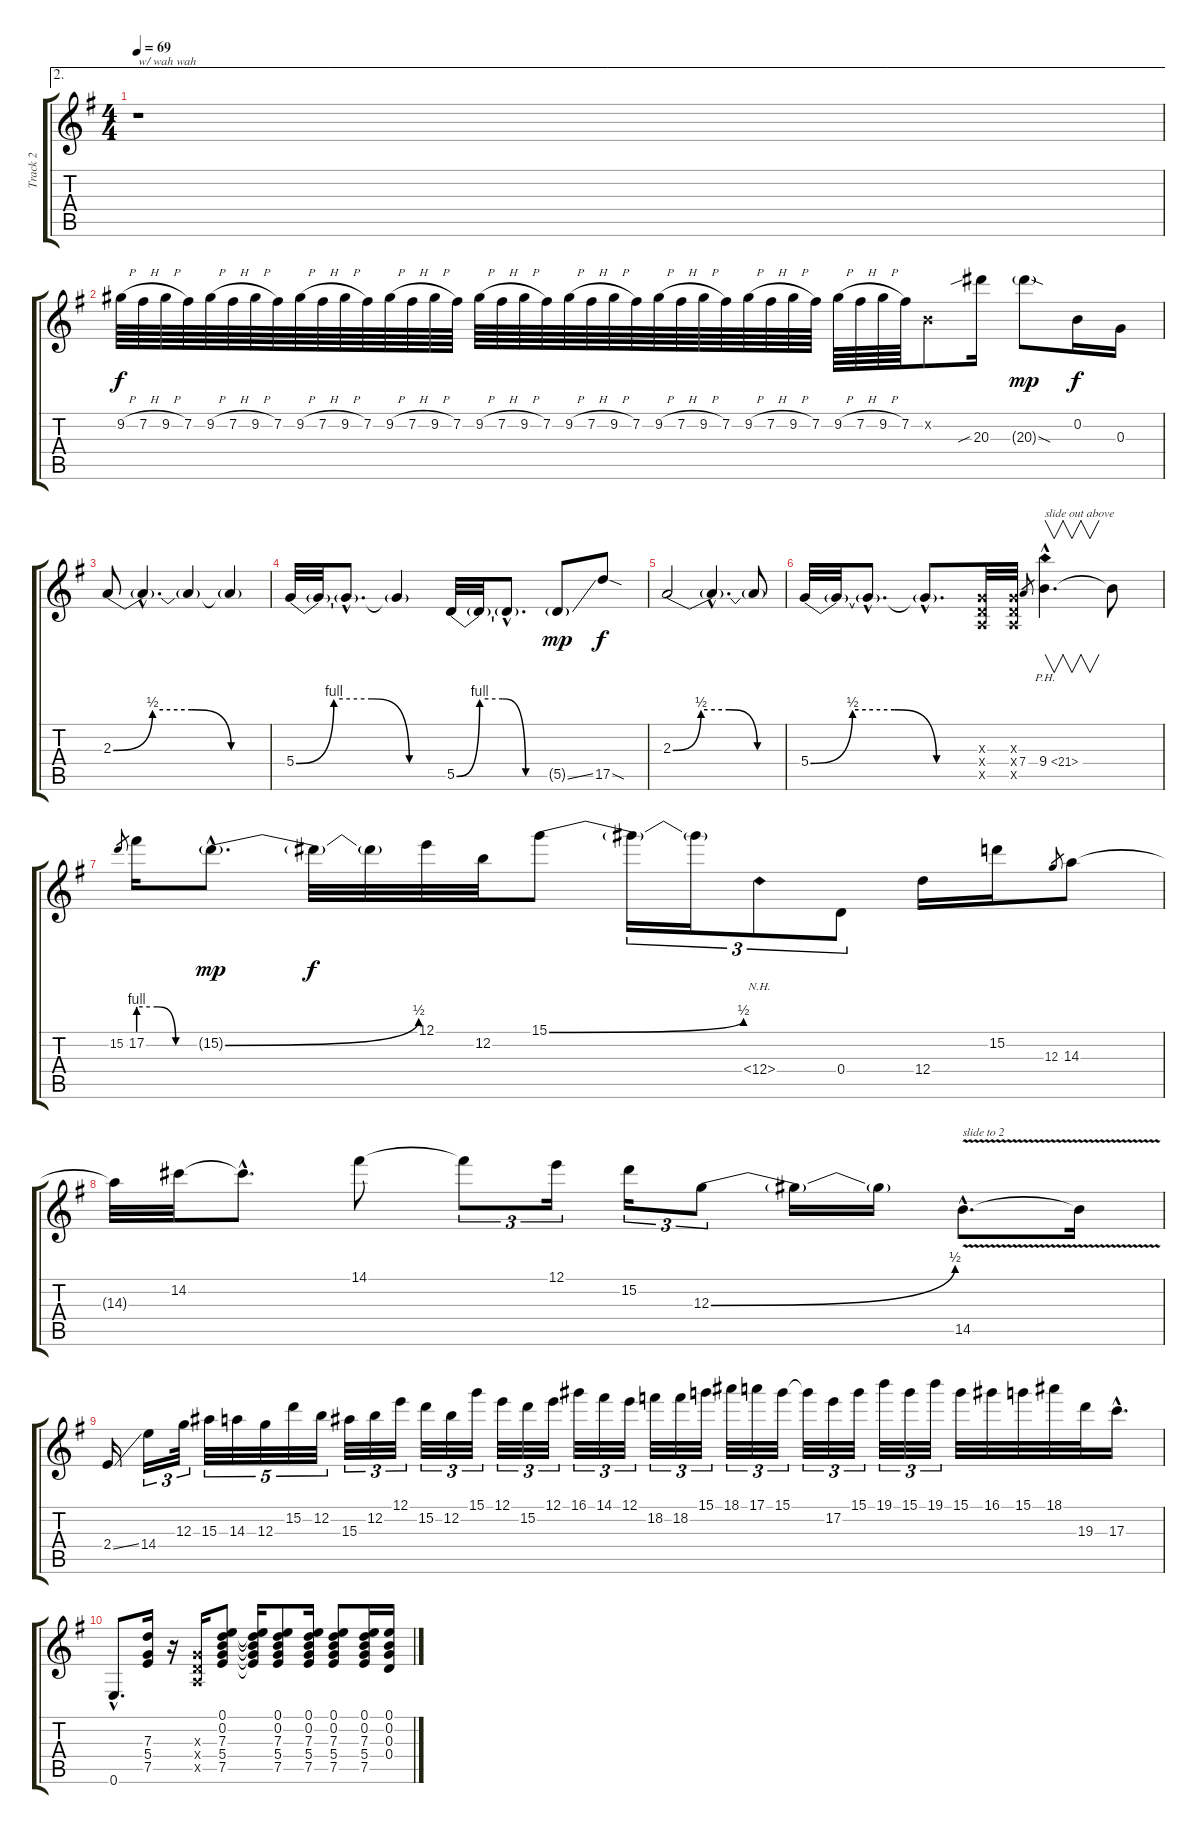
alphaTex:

\track ("Track 2" "Track 2") {instrument distortionguitar}
\staff {score tabs}
\tuning (E4 B3 G3 D3 A2 E2) {hide}
\ae 2
\ts (4 4)
\tempo 69
\clef g2
\ks g
r.1{txt "w/ wah wah" dy f} |
9.2{h}.64 7.2{h}.64 9.2{h}.64 7.2.64 9.2{h}.64 7.2{h}.64 9.2{h}.64 7.2.64 9.2{h}.64 7.2{h}.64 9.2{h}.64 7.2.64 9.2{h}.64 7.2{h}.64 9.2{h}.64 7.2.64 9.2{h}.64 7.2{h}.64 9.2{h}.64 7.2.64 9.2{h}.64 7.2{h}.64 9.2{h}.64 7.2.64 9.2{h}.64 7.2{h}.64 9.2{h}.64 7.2.64 9.2{h}.64 7.2{h}.64 9.2{h}.64 7.2.64 9.2{h}.64 7.2{h}.64 9.2{h}.64 7.2.64 0.2{x}.8 20.3{sib}.16 20.3{sod g}.8{dy mp} 0.2.16{dy f} 0.3.16 |
2.3{be (custom 0 0 15 2 30 2 45 0 60 0)}.8 2.3{hac t}.4{d} 2.3{t}.4 2.3{t}.4 |
5.4{be (custom 0 0 15 4 30 4 45 0 60 0)}.32 5.4{t}.32 5.4{hac t}.8{d} 5.4{t}.4 5.5{be (custom 0 0 15 4 30 4 45 0 60 0)}.32 5.5{t}.32 5.5{hac t}.8{d} 5.5{ss g}.8{dy mp} 17.5{sod}.8{dy f} |
2.3{be (custom 0 0 15 2 30 2 45 0 60 0)}.2 2.3{hac t}.4{d} 2.3{t}.8 |
5.4{be (custom 0 0 15 2 30 2 45 0 60 0)}.32 5.4{t}.32 5.4{hac t}.8{d} 5.4{hac t}.8{d} (0.3{x} 0.4{x} 0.5{x}).32 (0.3{x} 0.4{x} 0.5{x}).32 7.4.8{gr} 9.4{ph 12 hac}.4{v d txt "slide out above"} 9.4{t}.8 |
15.2.8{gr} 17.2{be (custom 0 4 20 4 40 0 60 0)}.16 15.2{be (bend 0 0 60 2) g hac}.8{d dy mp} 15.2{t}.32{dy f} 15.2{t}.32 12.1.32 12.2.32 15.1{be (bend 0 0 60 2)}.8 15.1{t}.16{tu (3 2)} 15.1{t}.16{tu (3 2)} 12.4{nh}.8{tu (3 2)} 0.4.8{tu (3 2)} 12.4.16 15.2.16 12.3.8{gr} 14.3.8 |
14.3{t}.32 14.2.32 14.2{hac t}.8{d} 14.1.8 14.1{t}.8{tu (3 2)} 12.1.16{tu (3 2)} 15.2.16{tu (3 2)} 12.3{be (bend 0 0 60 2)}.8{tu (3 2)} 12.3{t}.16 12.3{t}.16 14.5{v hac}.8{d txt "slide to 2"} 14.5{t}.16 |
2.4{ss}.16 14.4.16{tu (3 2)} 12.3.32{tu (3 2)} 15.3.32{tu (5 4)} 14.3.32{tu (5 4)} 12.3.32{tu (5 4)} 15.2.32{tu (5 4)} 12.2.32{tu (5 4)} 15.3.32{tu (3 2)} 12.2.32{tu (3 2)} 12.1.32{tu (3 2)} 15.2.32{tu (3 2)} 12.2.32{tu (3 2)} 15.1.32{tu (3 2)} 12.1.32{tu (3 2)} 15.2.32{tu (3 2)} 12.1.32{tu (3 2)} 16.1.32{tu (3 2)} 14.1.32{tu (3 2)} 12.1.32{tu (3 2)} 18.2.32{tu (3 2)} 18.2.32{tu (3 2)} 15.1.32{tu (3 2)} 18.1.32{tu (3 2)} 17.1.32{tu (3 2)} 15.1.32{tu (3 2)} 15.1{t}.32{tu (3 2)} 17.2.32{tu (3 2)} 15.1.32{tu (3 2)} 19.1.32{tu (3 2)} 15.1.32{tu (3 2)} 19.1.32{tu (3 2)} 15.1.32 16.1.32 15.1.32 18.1.32 19.3.32 17.3{hac}.16{d} |
0.6{hac}.8{d} (7.3 5.4 7.5).16 r.16 (0.3{x} 0.4{x} 0.5{x}).16 (0.1 0.2 7.3 5.4 7.5).8 (0.1{t} 0.2{t} 7.3{t} 5.4{t} 7.5{t}).16 (0.1 0.2 7.3 5.4 7.5).8 (0.1 0.2 7.3 5.4 7.5).16 (0.1 0.2 7.3 5.4 7.5).8 (0.1 0.2 7.3 5.4 7.5).16 (0.1 0.2 0.3 0.4).16
